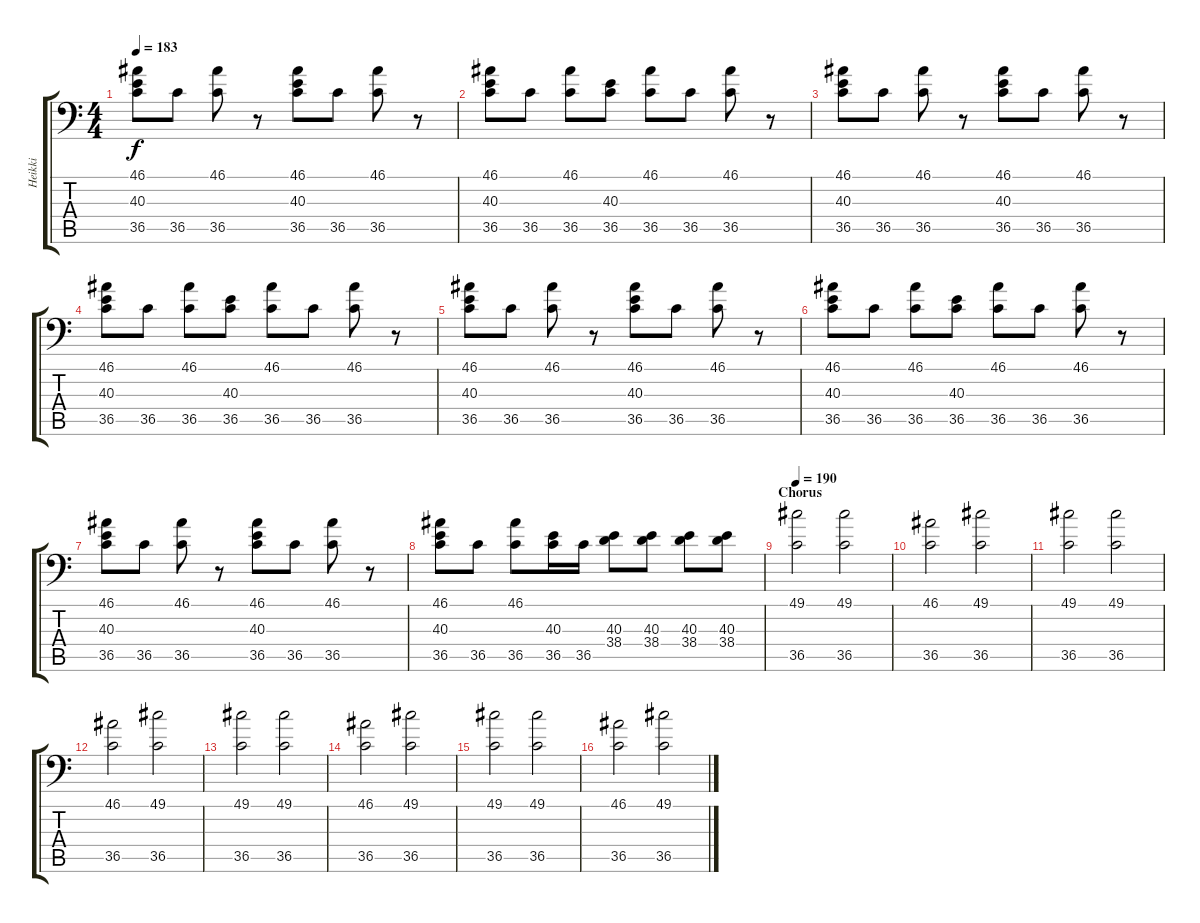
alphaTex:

\track ("Heikki" "Heikki") {instrument acousticgrandpiano}
\staff {score tabs}
\tuning (C-1 C-1 C-1 C-1 C-1 C-1) {hide}
\ts (4 4)
\tempo 183
\clef f4
\ks c
(46.1 40.3 36.5).8{dy f} 36.5.8 (46.1 36.5).8 r.8 (46.1 40.3 36.5).8 36.5.8 (46.1 36.5).8 r.8 |
(46.1 40.3 36.5).8 36.5.8 (46.1 36.5).8 (40.3 36.5).8 (46.1 36.5).8 36.5.8 (46.1 36.5).8 r.8 |
(46.1 40.3 36.5).8 36.5.8 (46.1 36.5).8 r.8 (46.1 40.3 36.5).8 36.5.8 (46.1 36.5).8 r.8 |
(46.1 40.3 36.5).8 36.5.8 (46.1 36.5).8 (40.3 36.5).8 (46.1 36.5).8 36.5.8 (46.1 36.5).8 r.8 |
(46.1 40.3 36.5).8 36.5.8 (46.1 36.5).8 r.8 (46.1 40.3 36.5).8 36.5.8 (46.1 36.5).8 r.8 |
(46.1 40.3 36.5).8 36.5.8 (46.1 36.5).8 (40.3 36.5).8 (46.1 36.5).8 36.5.8 (46.1 36.5).8 r.8 |
(46.1 40.3 36.5).8 36.5.8 (46.1 36.5).8 r.8 (46.1 40.3 36.5).8 36.5.8 (46.1 36.5).8 r.8 |
(46.1 40.3 36.5).8 36.5.8 (46.1 36.5).8 (40.3 36.5).16 36.5.16 (40.3 38.4).8 (40.3 38.4).8 (40.3 38.4).8 (40.3 38.4).8 |
\section ("" "Chorus")
\tempo 190
(49.1 36.5).2 (49.1 36.5).2 |
(46.1 36.5).2 (49.1 36.5).2 |
(49.1 36.5).2 (49.1 36.5).2 |
(46.1 36.5).2 (49.1 36.5).2 |
(49.1 36.5).2 (49.1 36.5).2 |
(46.1 36.5).2 (49.1 36.5).2 |
(49.1 36.5).2 (49.1 36.5).2 |
(46.1 36.5).2 (49.1 36.5).2
